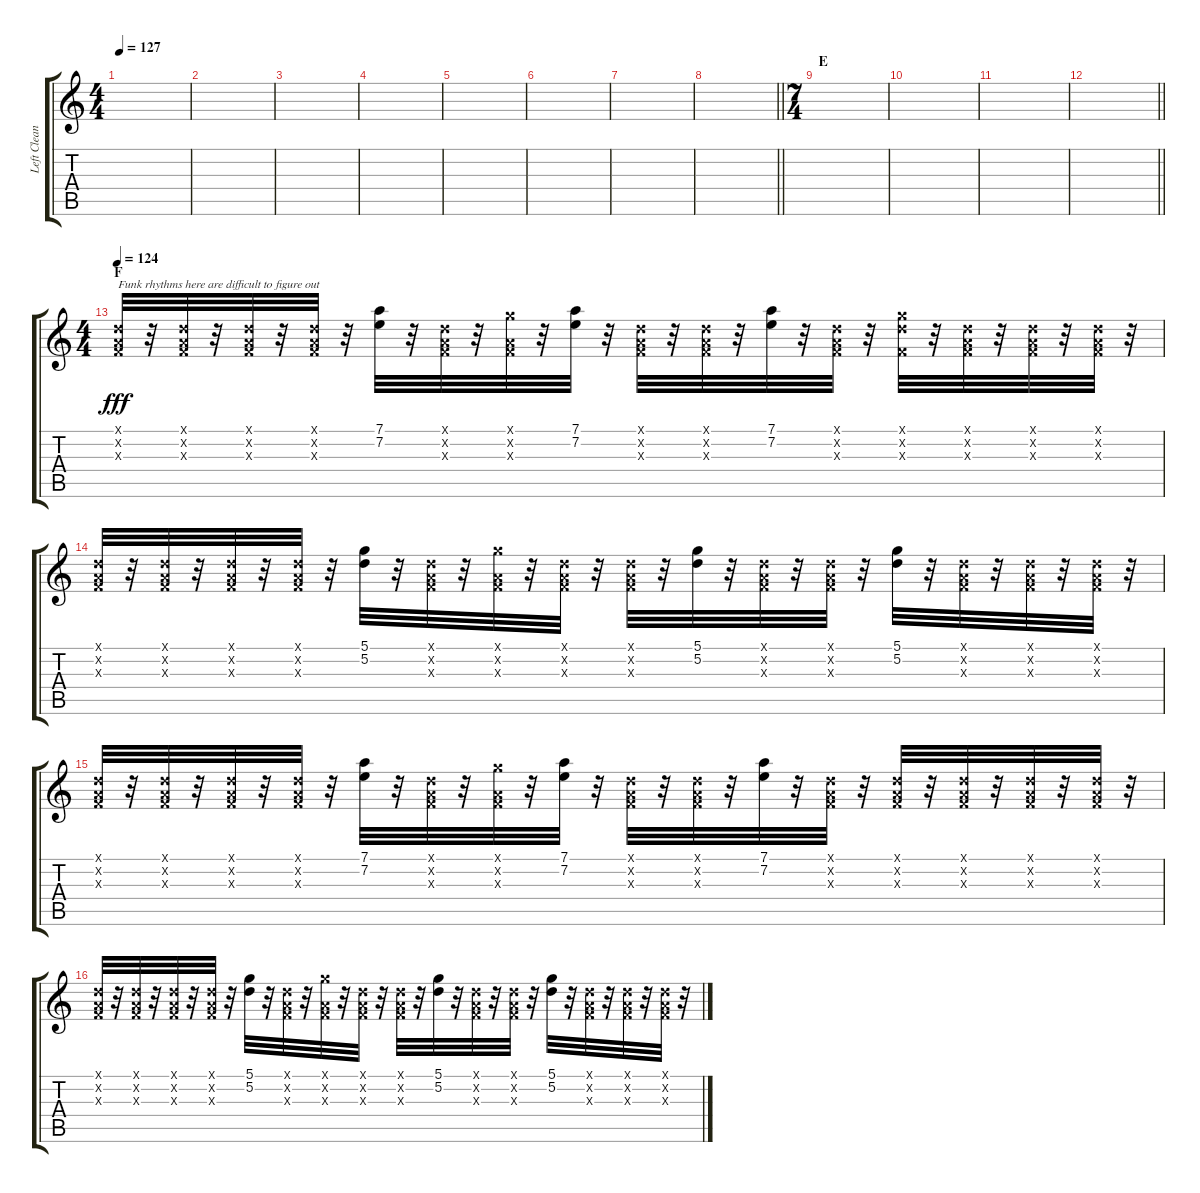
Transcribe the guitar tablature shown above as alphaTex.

\track ("Left Clean Guitar" "Left Clean") {instrument electricguitarclean}
\staff {score tabs}
\tuning (D4 A3 F3 C3 G2 D2) {hide}
\ts (4 4)
\tempo 127
\clef g2
\ks c
|
|
|
|
|
|
|
\barLineRight lightlight
|
\ts (7 4)
\section ("" "E")
|
|
|
\barLineRight lightlight
|
\ts (4 4)
\section ("" "F")
\tempo 124
(0.1{x} 0.2{x} 0.3{x}).32{txt "Funk rhythms here are difficult to figure out" dy fff instrument electricguitarclean} r.32 (0.1{x} 0.2{x} 0.3{x}).32 r.32 (0.1{x} 0.2{x} 0.3{x}).32 r.32 (0.1{x} 0.2{x} 0.3{x}).32 r.32 (7.1 7.2).32 r.32 (0.1{x} 0.2{x} 0.3{x}).32 r.32 (5.1{x} 0.2{x} 0.3{x}).32 r.32 (7.1 7.2).32 r.32 (0.1{x} 0.2{x} 0.3{x}).32 r.32 (0.1{x} 0.2{x} 0.3{x}).32 r.32 (7.1 7.2).32 r.32 (0.1{x} 0.2{x} 0.3{x}).32 r.32 (5.1{x} 5.2{x} 0.3{x}).32 r.32 (0.1{x} 0.2{x} 0.3{x}).32 r.32 (0.1{x} 0.2{x} 0.3{x}).32 r.32 (0.1{x} 0.2{x} 0.3{x}).32 r.32 |
(0.1{x} 0.2{x} 0.3{x}).32 r.32 (0.1{x} 0.2{x} 0.3{x}).32 r.32 (0.1{x} 0.2{x} 0.3{x}).32 r.32 (0.1{x} 0.2{x} 0.3{x}).32 r.32 (5.1 5.2).32 r.32 (0.1{x} 0.2{x} 0.3{x}).32 r.32 (5.1{x} 0.2{x} 0.3{x}).32 r.32 (0.1{x} 0.2{x} 0.3{x}).32 r.32 (0.1{x} 0.2{x} 0.3{x}).32 r.32 (5.1 5.2).32 r.32 (0.1{x} 0.2{x} 0.3{x}).32 r.32 (0.1{x} 0.2{x} 0.3{x}).32 r.32 (5.1 5.2).32 r.32 (0.1{x} 0.2{x} 0.3{x}).32 r.32 (0.1{x} 0.2{x} 0.3{x}).32 r.32 (0.1{x} 0.2{x} 0.3{x}).32 r.32 |
(0.1{x} 0.2{x} 0.3{x}).32 r.32 (0.1{x} 0.2{x} 0.3{x}).32 r.32 (0.1{x} 0.2{x} 0.3{x}).32 r.32 (0.1{x} 0.2{x} 0.3{x}).32 r.32 (7.1 7.2).32 r.32 (0.1{x} 0.2{x} 0.3{x}).32 r.32 (5.1{x} 0.2{x} 0.3{x}).32 r.32 (7.1 7.2).32 r.32 (0.1{x} 0.2{x} 0.3{x}).32 r.32 (0.1{x} 0.2{x} 0.3{x}).32 r.32 (7.1 7.2).32 r.32 (0.1{x} 0.2{x} 0.3{x}).32 r.32 (0.1{x} 0.2{x} 0.3{x}).32 r.32 (0.1{x} 0.2{x} 0.3{x}).32 r.32 (0.1{x} 0.2{x} 0.3{x}).32 r.32 (0.1{x} 0.2{x} 0.3{x}).32 r.32 |
(0.1{x} 0.2{x} 0.3{x}).32 r.32 (0.1{x} 0.2{x} 0.3{x}).32 r.32 (0.1{x} 0.2{x} 0.3{x}).32 r.32 (0.1{x} 0.2{x} 0.3{x}).32 r.32 (5.1 5.2).32 r.32 (0.1{x} 0.2{x} 0.3{x}).32 r.32 (5.1{x} 0.2{x} 0.3{x}).32 r.32 (0.1{x} 0.2{x} 0.3{x}).32 r.32 (0.1{x} 0.2{x} 0.3{x}).32 r.32 (5.1 5.2).32 r.32 (0.1{x} 0.2{x} 0.3{x}).32 r.32 (0.1{x} 0.2{x} 0.3{x}).32 r.32 (5.1 5.2).32 r.32 (0.1{x} 0.2{x} 0.3{x}).32 r.32 (0.1{x} 0.2{x} 0.3{x}).32 r.32 (0.1{x} 0.2{x} 0.3{x}).32 r.32
